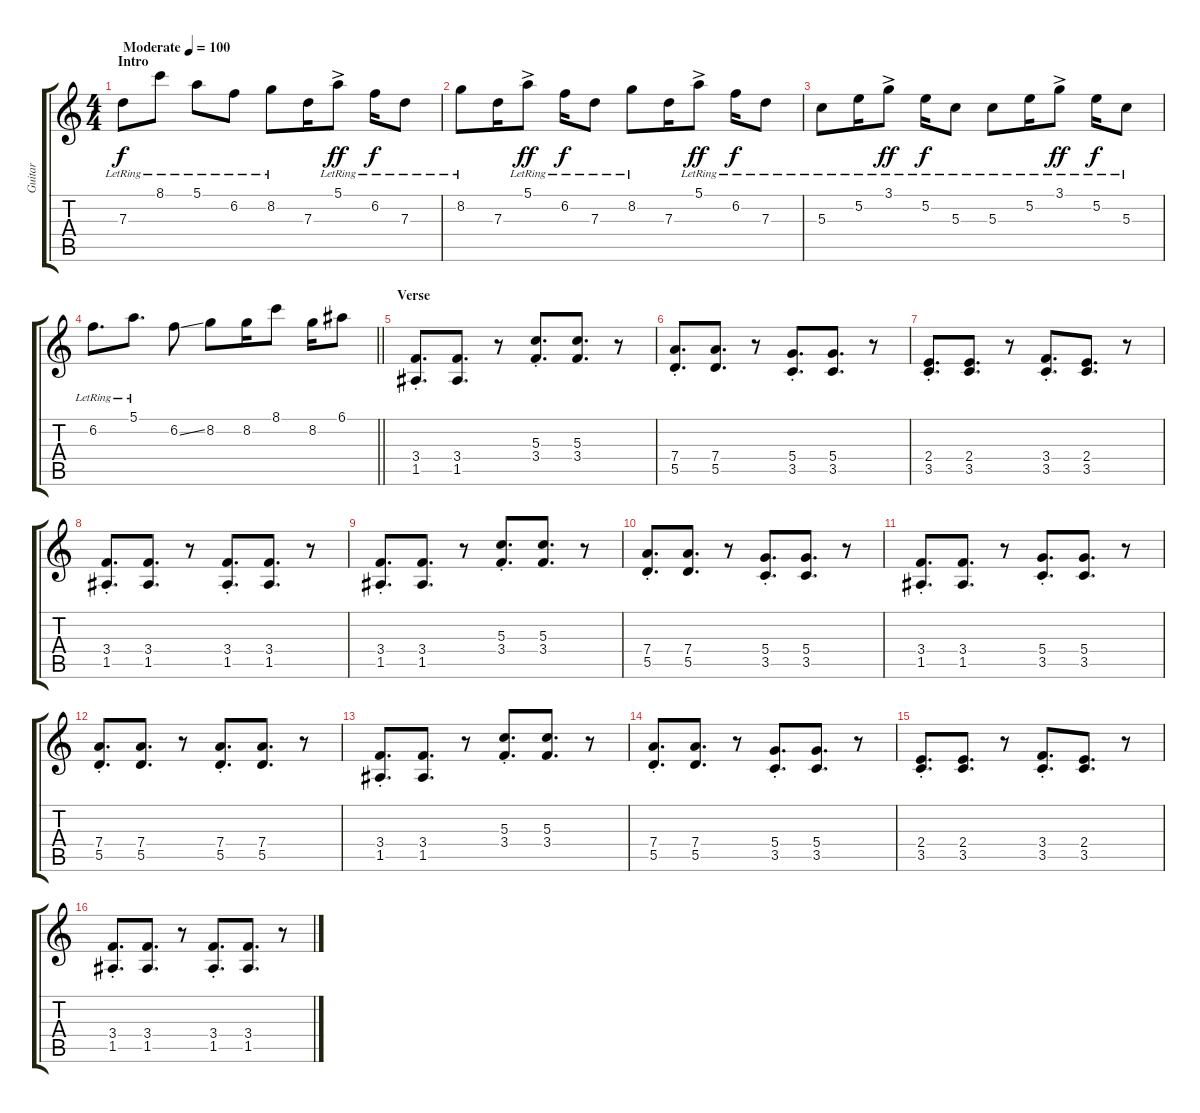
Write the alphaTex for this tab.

\track ("Guitar" "Guitar") {instrument electricguitarclean}
\staff {score tabs}
\tuning (E4 B3 G3 D3 A2 E2) {hide}
\ts (4 4)
\section ("" "Intro")
\tempo (100 "Moderate")
\clef g2
\ks c
7.3{lr}.8{dy f instrument electricguitarclean} 8.1{lr}.8 5.1{lr}.8 6.2{lr}.8 8.2{lr}.8 7.3.16 5.1{ac lr}.8{dy ff} 6.2{lr}.16{dy f} 7.3{lr}.8 |
8.2{lr}.8 7.3.16 5.1{ac lr}.8{dy ff} 6.2{lr}.16{dy f} 7.3{lr}.8 8.2{lr}.8 7.3.16 5.1{ac lr}.8{dy ff} 6.2{lr}.16{dy f} 7.3{lr}.8 |
5.3{lr}.8 5.2{lr}.16 3.1{ac lr}.8{dy ff} 5.2{lr}.16{dy f} 5.3{lr}.8 5.3{lr}.8 5.2{lr}.16 3.1{ac lr}.8{dy ff} 5.2{lr}.16{dy f} 5.3{lr}.8 |
\barLineRight lightlight
6.2{lr}.8{d} 5.1{lr}.8{d} 6.2{ss}.8 8.2.8 8.2.16 8.1.8 8.2.16 6.1.8 |
\section ("" "Verse")
(3.4{st} 1.5{st}).8{d} (3.4 1.5).8{d} r.8 (5.3{st} 3.4{st}).8{d} (5.3 3.4).8{d} r.8 |
(7.4{st} 5.5{st}).8{d} (7.4 5.5).8{d} r.8 (5.4{st} 3.5{st}).8{d} (5.4 3.5).8{d} r.8 |
(2.4{st} 3.5{st}).8{d} (2.4 3.5).8{d} r.8 (3.4{st} 3.5{st}).8{d} (2.4 3.5).8{d} r.8 |
(3.4{st} 1.5{st}).8{d} (3.4 1.5).8{d} r.8 (3.4{st} 1.5{st}).8{d} (3.4 1.5).8{d} r.8 |
(3.4{st} 1.5{st}).8{d} (3.4 1.5).8{d} r.8 (5.3{st} 3.4{st}).8{d} (5.3 3.4).8{d} r.8 |
(7.4{st} 5.5{st}).8{d} (7.4 5.5).8{d} r.8 (5.4{st} 3.5{st}).8{d} (5.4 3.5).8{d} r.8 |
(3.4{st} 1.5{st}).8{d} (3.4 1.5).8{d} r.8 (5.4{st} 3.5{st}).8{d} (5.4 3.5).8{d} r.8 |
(7.4{st} 5.5{st}).8{d} (7.4 5.5).8{d} r.8 (7.4{st} 5.5{st}).8{d} (7.4 5.5).8{d} r.8 |
(3.4{st} 1.5{st}).8{d} (3.4 1.5).8{d} r.8 (5.3{st} 3.4{st}).8{d} (5.3 3.4).8{d} r.8 |
(7.4{st} 5.5{st}).8{d} (7.4 5.5).8{d} r.8 (5.4{st} 3.5{st}).8{d} (5.4 3.5).8{d} r.8 |
(2.4{st} 3.5{st}).8{d} (2.4 3.5).8{d} r.8 (3.4{st} 3.5{st}).8{d} (2.4 3.5).8{d} r.8 |
(3.4{st} 1.5{st}).8{d} (3.4 1.5).8{d} r.8 (3.4{st} 1.5{st}).8{d} (3.4 1.5).8{d} r.8
